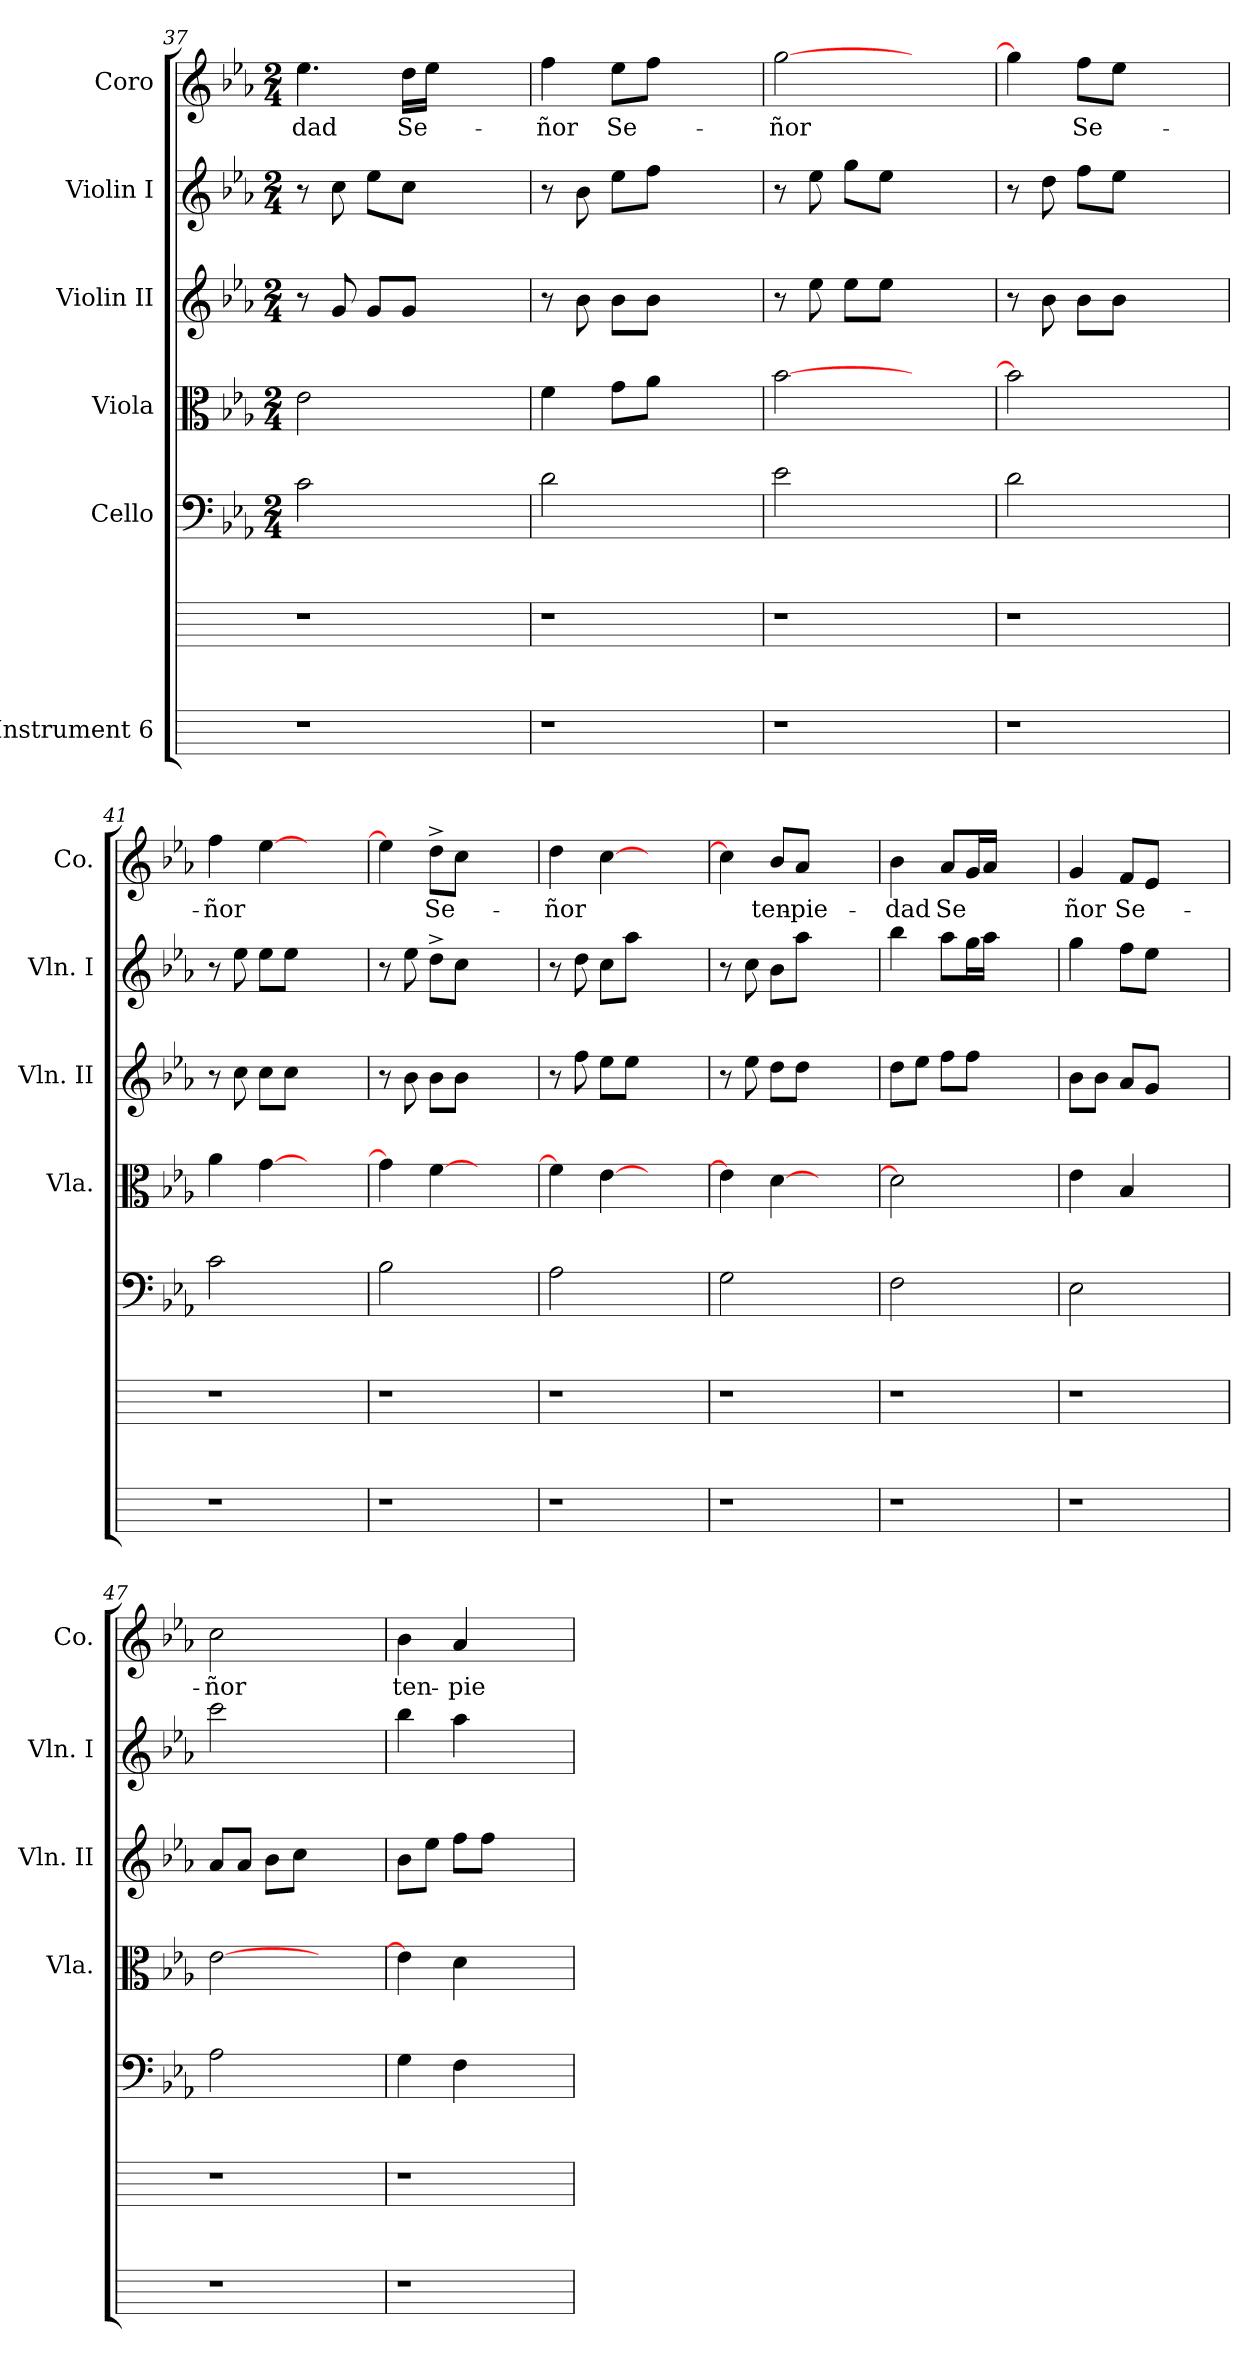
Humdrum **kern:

**kern	**kern	**kern	**kern	**kern	**kern	**kern	**text
*part6	*part6	*part5	*part4	*part3	*part2	*part1	*part1
*staff7	*staff6	*staff5	*staff4	*staff3	*staff2	*staff1	*staff1
*I"Instrument 6	*	*I"Cello	*I"Viola	*I"Violin II	*I"Violin I	*I"Coro	*
*	*	*	*I'Vla.	*I'Vln. II	*I'Vln. I	*I'Co.	*
*	*	*clefF4	*clefC3	*clefG2	*clefG2	*clefG2	*
*	*	*k[b-e-a-]	*k[b-e-a-]	*k[b-e-a-]	*k[b-e-a-]	*k[b-e-a-]	*
*	*	*E-:	*E-:	*E-:	*E-:	*E-:	*
*	*	*M2/4	*M2/4	*M2/4	*M2/4	*M2/4	*
=37	=37	=37	=37	=37	=37	=37	=37
!	!	!	!	!	!	!	!LO:LY:b:cj
1r	1r	2c\	2e-\	8r	8r	4.ee-\	-dad
.	.	.	.	8g/	8cc\	.	.
.	.	.	.	8g/L	8ee-\L	.	.
!	!	!	!	!	!	!	!LO:LY:b:cj
.	.	.	.	8g/J	8cc\J	16dd\L	Se-
.	.	.	.	.	.	16ee-\J	.
.	.	2ryy	2ryy	2ryy	2ryy	2ryy	.
!!LO:LB:g=z
=38	=38	=38	=38	=38	=38	=38	=38
!	!	!	!	!	!	!	!LO:LY:b:cj
1r	1r	2d\	4f\	8r	8r	4ff\	-ñor
.	.	.	.	8b-\	8b-\	.	.
!	!	!	!	!	!	!	!LO:LY:b:cj
.	.	.	8g\L	8b-\L	8ee-\L	8ee-\L	Se-
.	.	.	8a-\J	8b-\J	8ff\J	8ff\J	.
.	.	2ryy	2ryy	2ryy	2ryy	2ryy	.
=39	=39	=39	=39	=39	=39	=39	=39
!	!	!	!	!	!	!	!LO:LY:b:cj
1r	1r	2e-\	[>2b-\	8r	8r	[>2gg\	-ñor
.	.	.	.	8ee-\	8ee-\	.	.
.	.	.	.	8ee-\L	8gg\L	.	.
.	.	.	.	8ee-\J	8ee-\J	.	.
.	.	2ryy	2ryy	2ryy	2ryy	2ryy	.
=40	=40	=40	=40	=40	=40	=40	=40
1r	1r	2d\	2b-\]	8r	8r	4gg\]	.
.	.	.	.	8b-\	8dd\	.	.
!	!	!	!	!	!	!	!LO:LY:b:cj
.	.	.	.	8b-\L	8ff\L	8ff\L	Se-
.	.	.	.	8b-\J	8ee-\J	8ee-\J	.
.	.	2ryy	2ryy	2ryy	2ryy	2ryy	.
=41	=41	=41	=41	=41	=41	=41	=41
!	!	!	!	!	!	!	!LO:LY:b:cj
1r	1r	2c\	4a-\	8r	8r	4ff\	-ñor
.	.	.	.	8cc\	8ee-\	.	.
.	.	.	[>4g\	8cc\L	8ee-\L	[>4ee-\	.
.	.	.	.	8cc\J	8ee-\J	.	.
.	.	2ryy	2ryy	2ryy	2ryy	2ryy	.
=42	=42	=42	=42	=42	=42	=42	=42
1r	1r	2B-\	4g\]	8r	8r	4ee-\]	.
.	.	.	.	8b-\	8ee-\	.	.
!	!	!	!	!	!	!	!LO:LY:b:cj
.	.	.	[>4f\	8b-\L	8dd^<\L	8dd^<\L	Se-
.	.	.	.	8b-\J	8cc\J	8cc\J	.
.	.	2ryy	2ryy	2ryy	2ryy	2ryy	.
=43	=43	=43	=43	=43	=43	=43	=43
!	!	!	!	!	!	!	!LO:LY:b:cj
1r	1r	2A-\	4f\]	8r	8r	4dd\	-ñor
.	.	.	.	8ff\	8dd\	.	.
.	.	.	[>4e-\	8ee-\L	8cc\L	[>4cc\	.
.	.	.	.	8ee-\J	8aa-\J	.	.
.	.	2ryy	2ryy	2ryy	2ryy	2ryy	.
=44	=44	=44	=44	=44	=44	=44	=44
1r	1r	2G\	4e-\]	8r	8r	4cc\]	.
.	.	.	.	8ee-\	8cc\	.	.
!	!	!	!	!	!	!	!LO:LY:b:cj
.	.	.	[<4d\	8dd\L	8b-\L	8b-/L	ten-
!	!	!	!	!	!	!	!LO:LY:b:cj
.	.	.	.	8dd\J	8aa-\J	8a-/J	-pie-
.	.	2ryy	2ryy	2ryy	2ryy	2ryy	.
!!LO:PB:g=z
=45	=45	=45	=45	=45	=45	=45	=45
!	!	!	!	!	!	!	!LO:LY:b:cj
1r	1r	2F\	2d\]	8dd\L	4bb-\	4b-\	-dad
.	.	.	.	8ee-\J	.	.	.
!	!	!	!	!	!	!	!LO:LY:b:cj
.	.	.	.	8ff\L	8aa-\L	8a-/L	Se
.	.	.	.	8ff\J	16gg\	16g/	.
.	.	.	.	.	16aa-\J	16a-/J	.
.	.	2ryy	2ryy	2ryy	2ryy	2ryy	.
=46	=46	=46	=46	=46	=46	=46	=46
!	!	!	!	!	!	!	!LO:LY:b:cj
1r	1r	2E-\	4e-\	8b-\L	4gg\	4g/	ñor
.	.	.	.	8b-\J	.	.	.
!	!	!	!	!	!	!	!LO:LY:b:cj
.	.	.	4B-/	8a-/L	8ff\L	8f/L	Se-
.	.	.	.	8g/J	8ee-\J	8e-/J	.
.	.	2ryy	2ryy	2ryy	2ryy	2ryy	.
=47	=47	=47	=47	=47	=47	=47	=47
!	!	!	!	!	!	!	!LO:LY:b:cj
1r	1r	2A-\	[>2e-\	8a-/L	2ccc\	2cc\	-ñor
.	.	.	.	8a-/J	.	.	.
.	.	.	.	8b-\L	.	.	.
.	.	.	.	8cc\J	.	.	.
.	.	2ryy	2ryy	2ryy	2ryy	2ryy	.
=48	=48	=48	=48	=48	=48	=48	=48
!	!	!	!	!	!	!	!LO:LY:b:cj
1r	1r	4G\	4e-\]	8b-\L	4bb-\	4b-\	ten-
.	.	.	.	8ee-\J	.	.	.
!	!	!	!	!	!	!	!LO:LY:b:cj
.	.	4F\	4d\	8ff\L	4aa-\	4a-/	-pie-
.	.	.	.	8ff\J	.	.	.
.	.	2ryy	2ryy	2ryy	2ryy	2ryy	.
=	=	=	=	=	=	=	=
*-	*-	*-	*-	*-	*-	*-	*-
